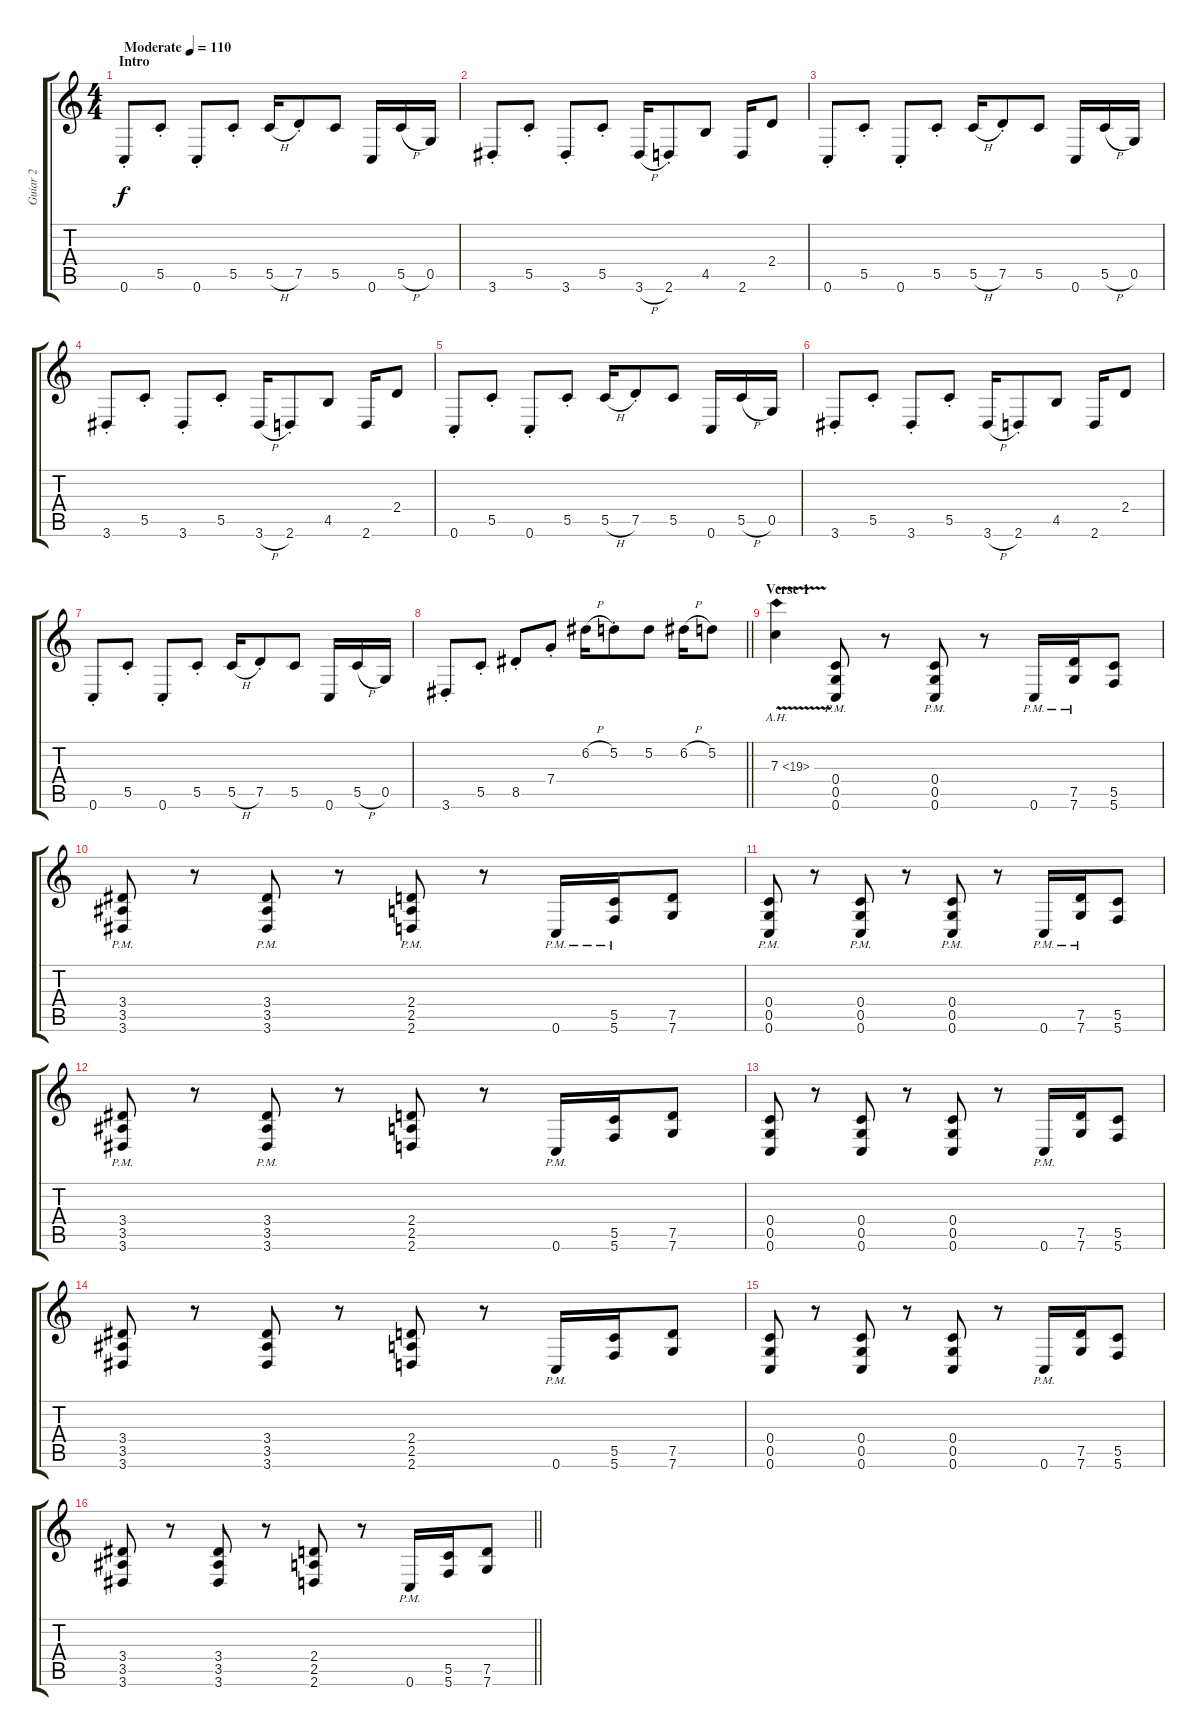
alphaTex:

\track ("Guiar 2" "Guiar 2") {instrument overdrivenguitar}
\staff {score tabs}
\tuning (D4 A3 F3 C3 G2 C2) {hide}
\ts (4 4)
\section ("" "Intro")
\tempo (110 "Moderate")
\clef g2
\ks c
0.6{st}.8{dy f instrument overdrivenguitar} 5.5{st}.8 0.6{st}.8 5.5{st}.8 5.5{h}.16 7.5{st}.8 5.5.8 0.6.16 5.5{h}.16 0.5.16 |
3.6{st}.8 5.5{st}.8 3.6{st}.8 5.5{st}.8 3.6{h}.16 2.6{st}.8 4.5.8 2.6.16 2.4.8 |
0.6{st}.8 5.5{st}.8 0.6{st}.8 5.5{st}.8 5.5{h}.16 7.5{st}.8 5.5.8 0.6.16 5.5{h}.16 0.5.16 |
3.6{st}.8 5.5{st}.8 3.6{st}.8 5.5{st}.8 3.6{h}.16 2.6{st}.8 4.5.8 2.6.16 2.4.8 |
0.6{st}.8 5.5{st}.8 0.6{st}.8 5.5{st}.8 5.5{h}.16 7.5{st}.8 5.5.8 0.6.16 5.5{h}.16 0.5.16 |
3.6{st}.8 5.5{st}.8 3.6{st}.8 5.5{st}.8 3.6{h}.16 2.6{st}.8 4.5.8 2.6.16 2.4.8 |
0.6{st}.8 5.5{st}.8 0.6{st}.8 5.5{st}.8 5.5{h}.16 7.5{st}.8 5.5.8 0.6.16 5.5{h}.16 0.5.16 |
\barLineRight lightlight
3.6{st}.8 5.5{st}.8 8.5{st}.8 7.4{st}.8 6.2{h}.16 5.2{st}.8 5.2.8 6.2{h}.16 5.2.8 |
\section ("" "Verse 1")
7.3{ah 12 v}.4 (0.4{pm} 0.5{pm} 0.6{pm}).8 r.8 (0.4{pm} 0.5{pm} 0.6{pm}).8 r.8 0.6{pm}.16 (7.5{pm} 7.6{pm}).16 (5.5 5.6).8 |
(3.4{pm} 3.5{pm} 3.6{pm}).8 r.8 (3.4{pm} 3.5{pm} 3.6{pm}).8 r.8 (2.4{pm} 2.5{pm} 2.6{pm}).8 r.8 0.6{pm}.16 (5.5{pm} 5.6{pm}).16 (7.5 7.6).8 |
(0.4{pm} 0.5{pm} 0.6{pm}).8 r.8 (0.4{pm} 0.5{pm} 0.6{pm}).8 r.8 (0.4{pm} 0.5{pm} 0.6{pm}).8 r.8 0.6{pm}.16 (7.5{pm} 7.6{pm}).16 (5.5 5.6).8 |
(3.4{pm} 3.5{pm} 3.6{pm}).8 r.8 (3.4{pm} 3.5{pm} 3.6{pm}).8 r.8 (2.4 2.5 2.6).8 r.8 0.6{pm}.16 (5.5 5.6).16 (7.5 7.6).8 |
(0.4 0.5 0.6).8 r.8 (0.4 0.5 0.6).8 r.8 (0.4 0.5 0.6).8 r.8 0.6{pm}.16 (7.5 7.6).16 (5.5 5.6).8 |
(3.4 3.5 3.6).8 r.8 (3.4 3.5 3.6).8 r.8 (2.4 2.5 2.6).8 r.8 0.6{pm}.16 (5.5 5.6).16 (7.5 7.6).8 |
(0.4 0.5 0.6).8 r.8 (0.4 0.5 0.6).8 r.8 (0.4 0.5 0.6).8 r.8 0.6{pm}.16 (7.5 7.6).16 (5.5 5.6).8 |
\barLineRight lightlight
(3.4 3.5 3.6).8 r.8 (3.4 3.5 3.6).8 r.8 (2.4 2.5 2.6).8 r.8 0.6{pm}.16 (5.5 5.6).16 (7.5 7.6).8
